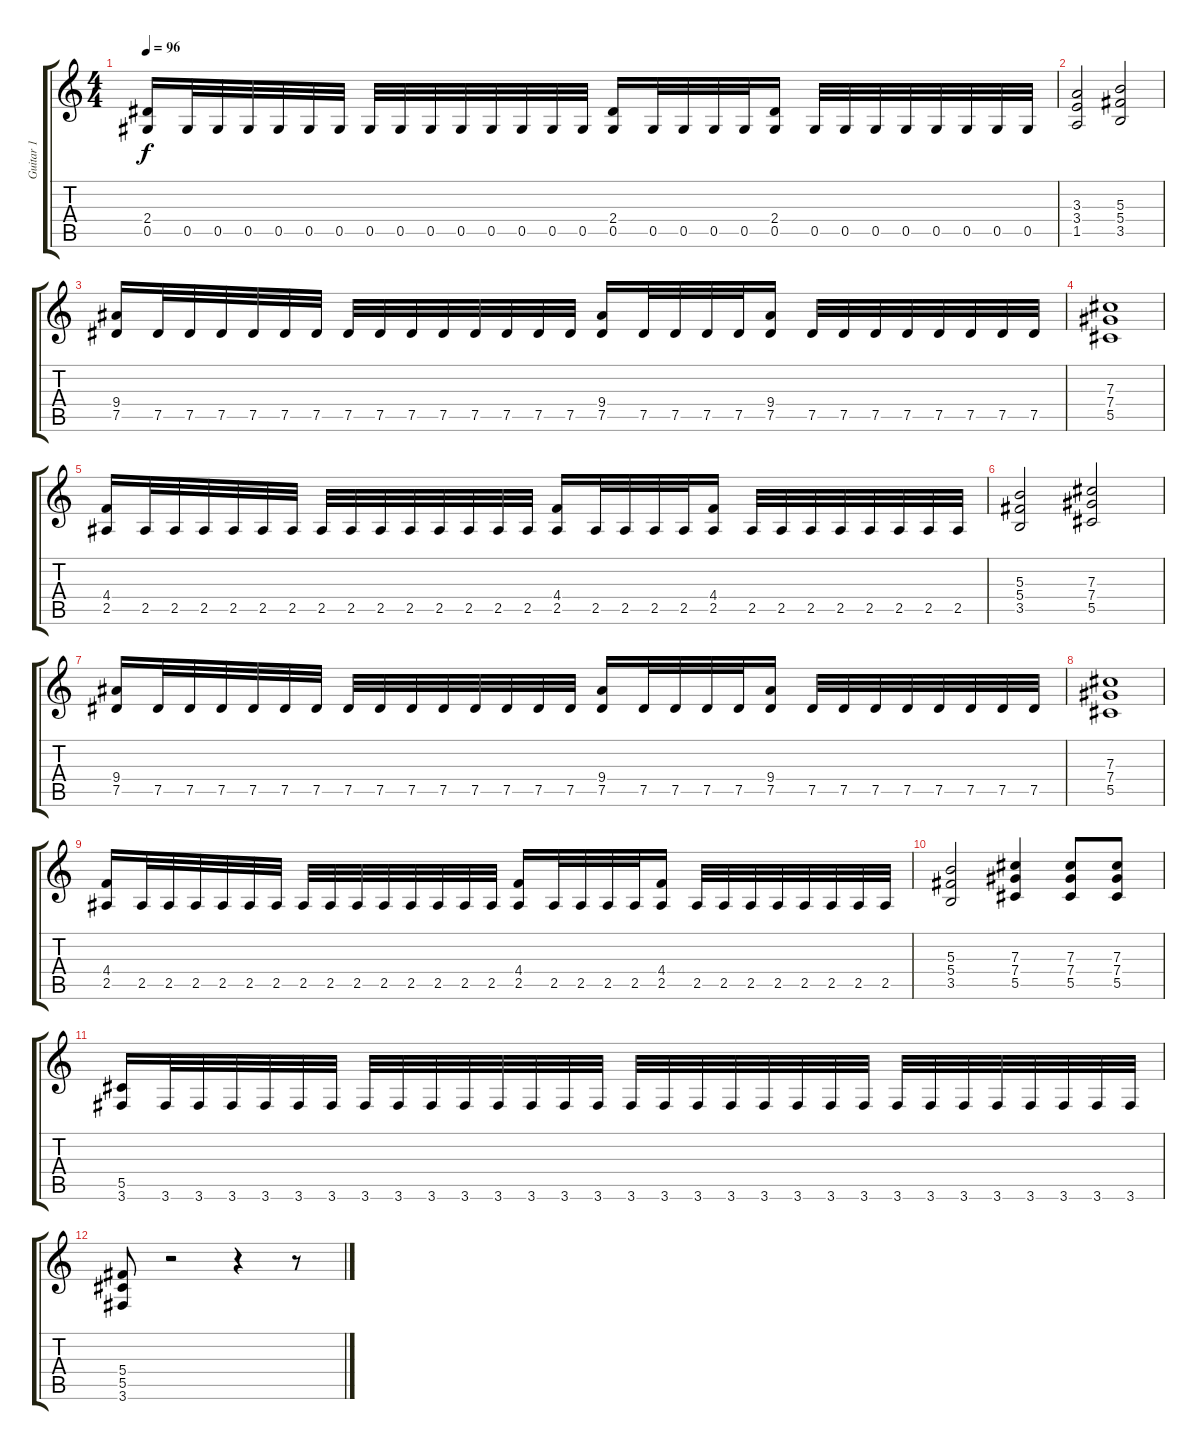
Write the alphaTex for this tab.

\track ("Guitar 1" "Guitar 1") {instrument overdrivenguitar}
\staff {score tabs}
\tuning (Eb4 Bb3 Gb3 Db3 Ab2 Eb2) {hide}
\ts (4 4)
\tempo 96
\clef g2
\ks c
(2.4 0.5).16{dy f} 0.5.32 0.5.32 0.5.32 0.5.32 0.5.32 0.5.32 0.5.32 0.5.32 0.5.32 0.5.32 0.5.32 0.5.32 0.5.32 0.5.32 (2.4 0.5).16 0.5.32 0.5.32 0.5.32 0.5.32 (2.4 0.5).16 0.5.32 0.5.32 0.5.32 0.5.32 0.5.32 0.5.32 0.5.32 0.5.32 |
(3.3 3.4 1.5).2 (5.3 5.4 3.5).2 |
\section ("" "")
(9.4 7.5).16 7.5.32 7.5.32 7.5.32 7.5.32 7.5.32 7.5.32 7.5.32 7.5.32 7.5.32 7.5.32 7.5.32 7.5.32 7.5.32 7.5.32 (9.4 7.5).16 7.5.32 7.5.32 7.5.32 7.5.32 (9.4 7.5).16 7.5.32 7.5.32 7.5.32 7.5.32 7.5.32 7.5.32 7.5.32 7.5.32 |
(7.3 7.4 5.5).1 |
(4.4 2.5).16 2.5.32 2.5.32 2.5.32 2.5.32 2.5.32 2.5.32 2.5.32 2.5.32 2.5.32 2.5.32 2.5.32 2.5.32 2.5.32 2.5.32 (4.4 2.5).16 2.5.32 2.5.32 2.5.32 2.5.32 (4.4 2.5).16 2.5.32 2.5.32 2.5.32 2.5.32 2.5.32 2.5.32 2.5.32 2.5.32 |
(5.3 5.4 3.5).2 (7.3 7.4 5.5).2 |
(9.4 7.5).16 7.5.32 7.5.32 7.5.32 7.5.32 7.5.32 7.5.32 7.5.32 7.5.32 7.5.32 7.5.32 7.5.32 7.5.32 7.5.32 7.5.32 (9.4 7.5).16 7.5.32 7.5.32 7.5.32 7.5.32 (9.4 7.5).16 7.5.32 7.5.32 7.5.32 7.5.32 7.5.32 7.5.32 7.5.32 7.5.32 |
(7.3 7.4 5.5).1 |
(4.4 2.5).16 2.5.32 2.5.32 2.5.32 2.5.32 2.5.32 2.5.32 2.5.32 2.5.32 2.5.32 2.5.32 2.5.32 2.5.32 2.5.32 2.5.32 (4.4 2.5).16 2.5.32 2.5.32 2.5.32 2.5.32 (4.4 2.5).16 2.5.32 2.5.32 2.5.32 2.5.32 2.5.32 2.5.32 2.5.32 2.5.32 |
(5.3 5.4 3.5).2 (7.3 7.4 5.5).4 (7.3 7.4 5.5).8 (7.3 7.4 5.5).8 |
(5.5 3.6).16 3.6.32 3.6.32 3.6.32 3.6.32 3.6.32 3.6.32 3.6.32 3.6.32 3.6.32 3.6.32 3.6.32 3.6.32 3.6.32 3.6.32 3.6.32 3.6.32 3.6.32 3.6.32 3.6.32 3.6.32 3.6.32 3.6.32 3.6.32 3.6.32 3.6.32 3.6.32 3.6.32 3.6.32 3.6.32 3.6.32 |
(5.4 5.5 3.6).8 r.2 r.4 r.8
